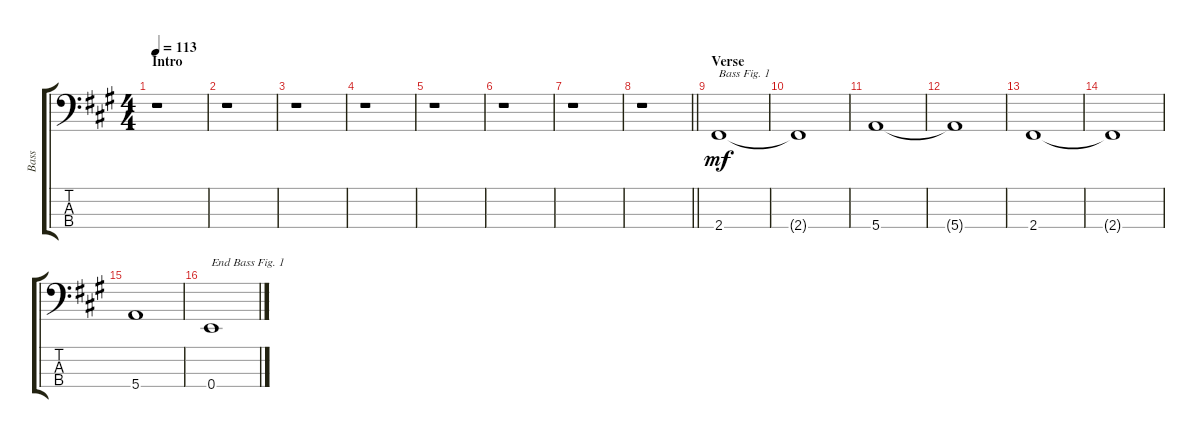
\track ("Bass" "Bass") {instrument electricbassfinger}
\staff {score tabs}
\tuning (G2 D2 A1 E1) {hide}
\ts (4 4)
\section ("" "Intro")
\tempo 113
\clef f4
\ks f#minor
r.1{dy mf instrument electricbassfinger} |
r.1 |
r.1 |
r.1 |
r.1 |
r.1 |
r.1 |
\barLineRight lightlight
r.1 |
\section ("" "Verse")
2.4.1{txt "Bass Fig. 1"} |
2.4{t}.1 |
5.4.1 |
5.4{t}.1 |
2.4.1 |
2.4{t}.1 |
5.4.1 |
0.4.1{txt "End Bass Fig. 1"}
